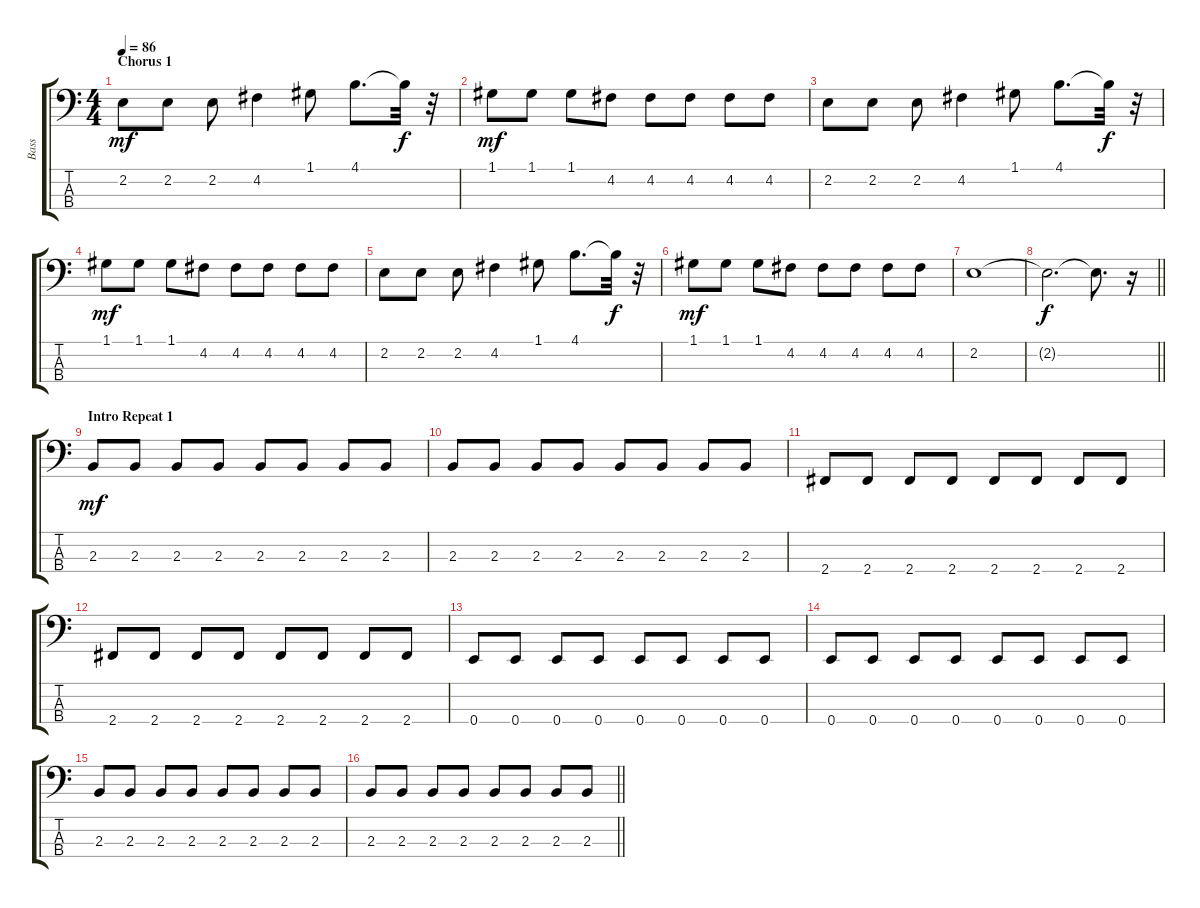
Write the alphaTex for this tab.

\track ("Bass" "Bass") {instrument electricbassfinger}
\staff {score tabs}
\tuning (G2 D2 A1 E1) {hide}
\ts (4 4)
\section ("" "Chorus 1")
\tempo 86
\clef f4
\ks c
2.2.8{dy mf} 2.2.8 2.2.8 4.2.4 1.1.8 4.1.8{d} 4.1{t}.32{dy f} r.32 |
1.1.8{dy mf} 1.1.8 1.1.8 4.2.8 4.2.8 4.2.8 4.2.8 4.2.8 |
2.2.8 2.2.8 2.2.8 4.2.4 1.1.8 4.1.8{d} 4.1{t}.32{dy f} r.32 |
1.1.8{dy mf} 1.1.8 1.1.8 4.2.8 4.2.8 4.2.8 4.2.8 4.2.8 |
2.2.8 2.2.8 2.2.8 4.2.4 1.1.8 4.1.8{d} 4.1{t}.32{dy f} r.32 |
1.1.8{dy mf} 1.1.8 1.1.8 4.2.8 4.2.8 4.2.8 4.2.8 4.2.8 |
2.2.1 |
\barLineRight lightlight
2.2{t}.2{d dy f} 2.2{t}.8{d} r.16 |
\section ("" "Intro Repeat 1")
2.3.8{dy mf} 2.3.8 2.3.8 2.3.8 2.3.8 2.3.8 2.3.8 2.3.8 |
2.3.8 2.3.8 2.3.8 2.3.8 2.3.8 2.3.8 2.3.8 2.3.8 |
2.4.8 2.4.8 2.4.8 2.4.8 2.4.8 2.4.8 2.4.8 2.4.8 |
2.4.8 2.4.8 2.4.8 2.4.8 2.4.8 2.4.8 2.4.8 2.4.8 |
0.4.8 0.4.8 0.4.8 0.4.8 0.4.8 0.4.8 0.4.8 0.4.8 |
0.4.8 0.4.8 0.4.8 0.4.8 0.4.8 0.4.8 0.4.8 0.4.8 |
2.3.8 2.3.8 2.3.8 2.3.8 2.3.8 2.3.8 2.3.8 2.3.8 |
\barLineRight lightlight
2.3.8 2.3.8 2.3.8 2.3.8 2.3.8 2.3.8 2.3.8 2.3.8
